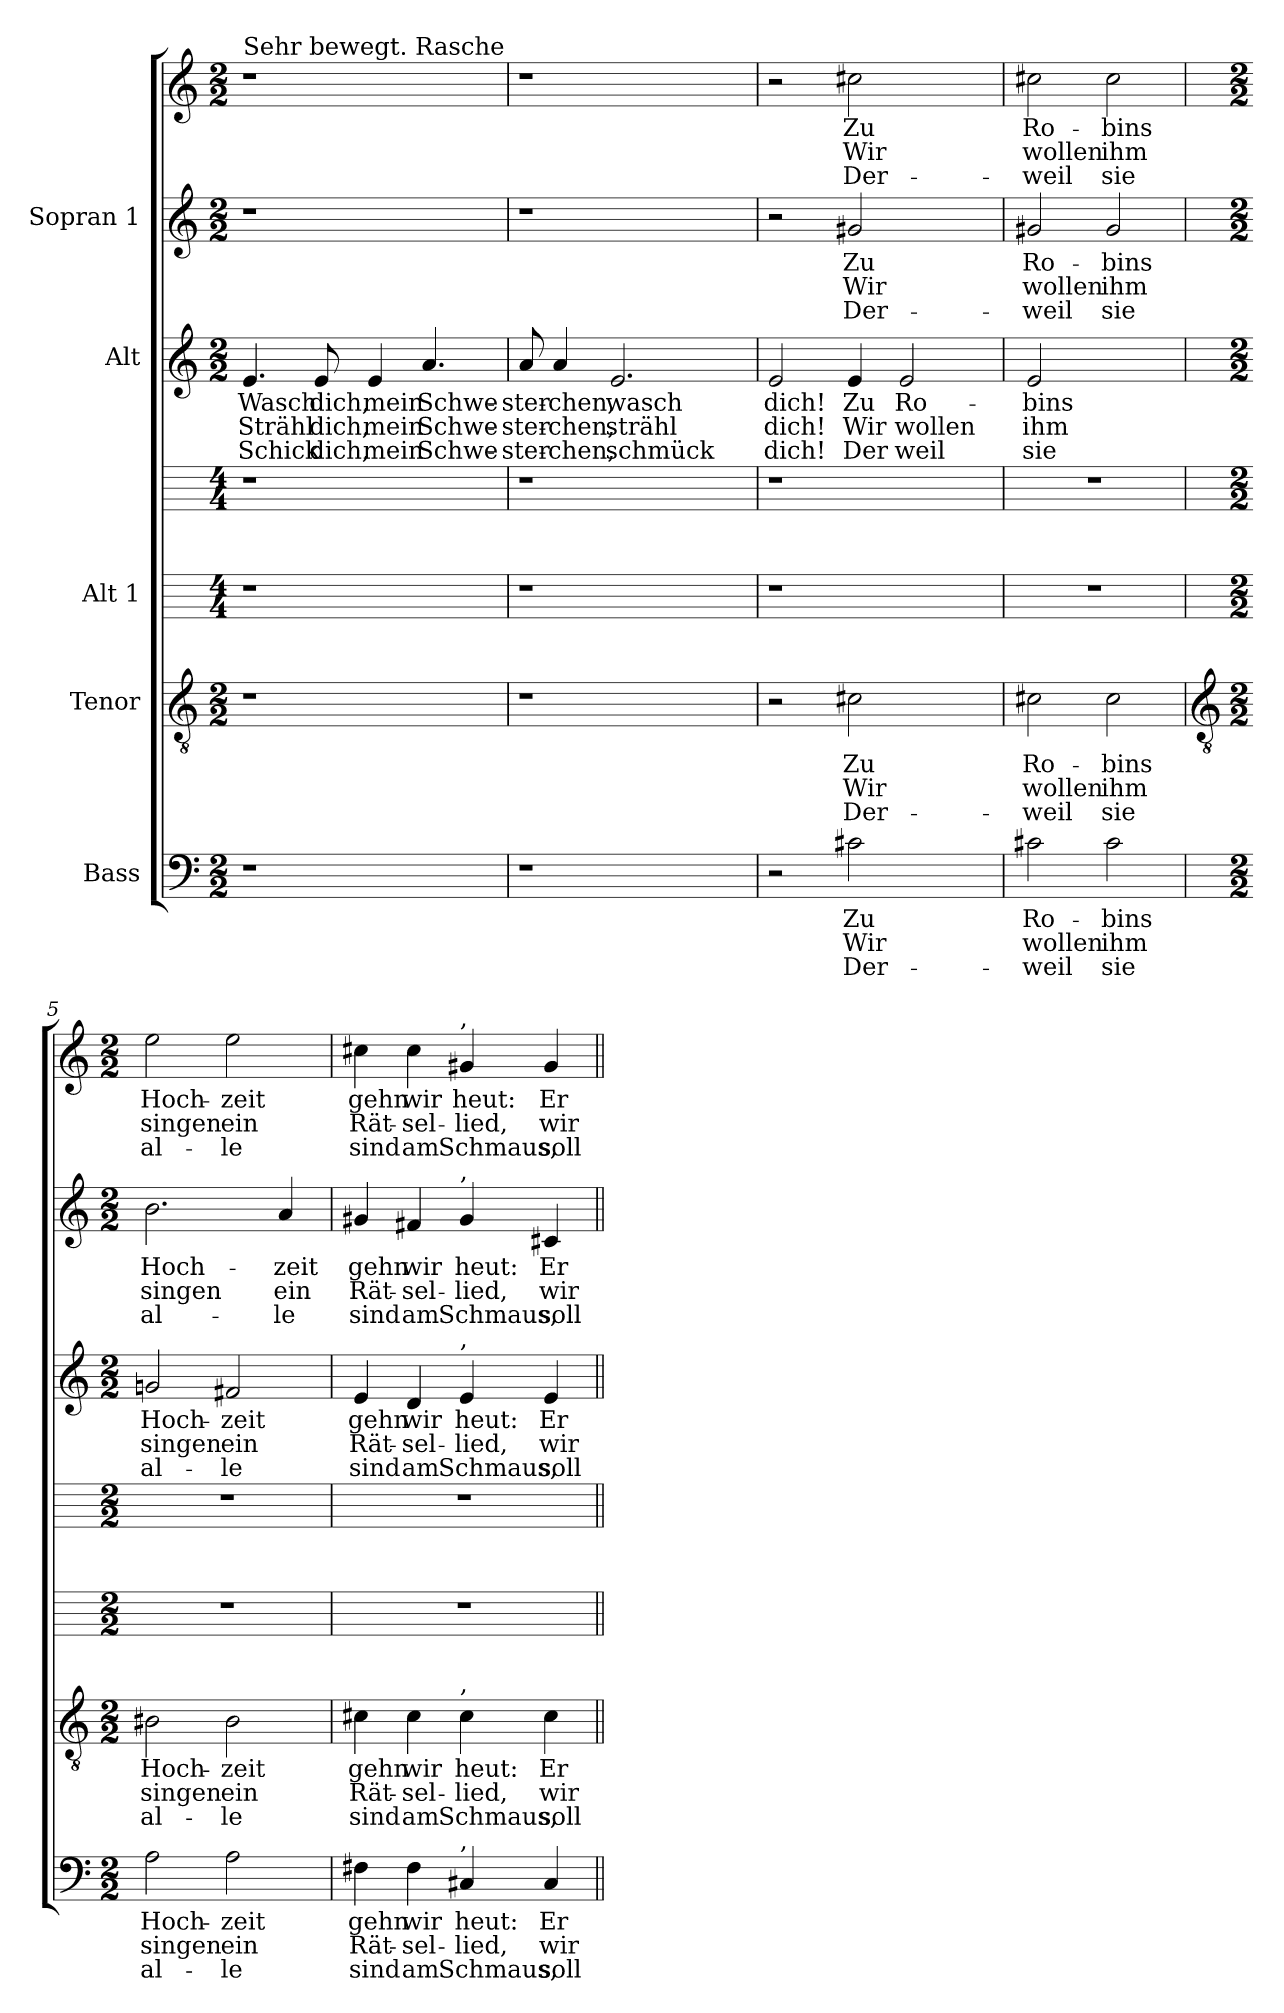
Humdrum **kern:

**kern	**text	**text	**text	**kern	**text	**text	**text	**kern	**kern	**kern	**text	**text	**text	**kern	**text	**text	**text	**kern	**text	**text	**text
*part5	*part5	*part5	*part5	*part4	*part4	*part4	*part4	*part3	*part3	*part2	*part2	*part2	*part2	*part1	*part1	*part1	*part1	*part1	*part1	*part1	*part1
*staff7	*staff7	*staff7	*staff7	*staff6	*staff6	*staff6	*staff6	*staff5	*staff4	*staff3	*staff3	*staff3	*staff3	*staff2	*staff2	*staff2	*staff2	*staff1	*staff1	*staff1	*staff1
*I"Bass	*	*	*	*I"Tenor	*	*	*	*I"Alt 1	*	*I"Alt	*	*	*	*I"Sopran 1	*	*	*	*	*	*	*
*clefF4	*	*	*	*clefGv2	*	*	*	*	*	*clefG2	*	*	*	*clefG2	*	*	*	*clefG2	*	*	*
*k[]	*	*	*	*k[]	*	*	*	*	*	*k[]	*	*	*	*k[]	*	*	*	*k[]	*	*	*
*C:	*	*	*	*C:	*	*	*	*	*	*C:	*	*	*	*C:	*	*	*	*C:	*	*	*
*M2/2	*	*	*	*M2/2	*	*	*	*M4/4	*M4/4	*M2/2	*	*	*	*M2/2	*	*	*	*M2/2	*	*	*
=1	=1	=1	=1	=1	=1	=1	=1	=1	=1	=1	=1	=1	=1	=1	=1	=1	=1	=1	=1	=1	=1
!	!	!	!	!	!	!	!	!	!	!	!	!	!	!	!	!	!	!LO:TX:a:t=Sehr bewegt. Rasche	!	!	!
!	!	!	!	!	!	!	!	!	!	!	!LO:LY:b	!LO:LY:b	!LO:LY:b	!	!	!	!	!	!	!	!
*	*	*	*	*	*	*	*	*	*	*^	*	*	*	*	*	*	*	*	*	*	*
1r	.	.	.	1r	.	.	.	1r	1r	4.e	2ryy	Wasch	Strähl	Schick	1r	.	.	.	1r	.	.	.
!	!	!	!	!	!	!	!	!	!	!	!	!LO:LY:b	!LO:LY:b	!LO:LY:b	!	!	!	!	!	!	!	!
.	.	.	.	.	.	.	.	.	.	8e	.	dich,	dich,	dich,	.	.	.	.	.	.	.	.
!	!	!	!	!	!	!	!	!	!	!	!	!LO:LY:b	!LO:LY:b	!LO:LY:b	!	!	!	!	!	!	!	!
.	.	.	.	.	.	.	.	.	.	4e	4ryy	mein	mein	mein	.	.	.	.	.	.	.	.
!	!	!	!	!	!	!	!	!	!	!	!	!LO:LY:b	!LO:LY:b	!LO:LY:b	!	!	!	!	!	!	!	!
.	.	.	.	.	.	.	.	.	.	4.a	4ryy	Schwe-	-Schwe-	-Schwe-	.	.	.	.	.	.	.	.
8ryy	.	.	.	8ryy	.	.	.	8ryy	8ryy	.	8ryy	.	.	.	8ryy	.	.	.	8ryy	.	.	.
=2	=2	=2	=2	=2	=2	=2	=2	=2	=2	=2	=2	=2	=2	=2	=2	=2	=2	=2	=2	=2	=2	=2
!	!	!	!	!	!	!	!	!	!	!	!	!LO:LY:b	!LO:LY:b	!LO:LY:b	!	!	!	!	!	!	!	!
1r	.	.	.	1r	.	.	.	1r	1r	8a	2ryy	-ster-	-ster-	-ster-	1r	.	.	.	1r	.	.	.
!	!	!	!	!	!	!	!	!	!	!	!	!LO:LY:b	!LO:LY:b	!LO:LY:b	!	!	!	!	!	!	!	!
.	.	.	.	.	.	.	.	.	.	4a	.	-chen,	chen,	chen,	.	.	.	.	.	.	.	.
!	!	!	!	!	!	!	!	!	!	!	!	!LO:LY:b	!LO:LY:b	!LO:LY:b	!	!	!	!	!	!	!	!
.	.	.	.	.	.	.	.	.	.	2.e	.	wasch	strähl	schmück	.	.	.	.	.	.	.	.
.	.	.	.	.	.	.	.	.	.	.	2ryy	.	.	.	.	.	.	.	.	.	.	.
8ryy	.	.	.	8ryy	.	.	.	8ryy	8ryy	.	8ryy	.	.	.	8ryy	.	.	.	8ryy	.	.	.
=3	=3	=3	=3	=3	=3	=3	=3	=3	=3	=3	=3	=3	=3	=3	=3	=3	=3	=3	=3	=3	=3	=3
!	!	!	!	!	!	!	!	!	!	!	!	!LO:LY:b	!LO:LY:b	!LO:LY:b	!	!	!	!	!	!	!	!
2r	.	.	.	2r	.	.	.	1r	1r	2e	1ryy	dich!	dich!	dich!	2r	.	.	.	2r	.	.	.
!	!LO:LY:b	!LO:LY:b	!LO:LY:b	!	!LO:LY:b	!LO:LY:b	!LO:LY:b	!	!	!	!	!	!	!	!	!LO:LY:b	!LO:LY:b	!LO:LY:b	!	!LO:LY:b	!LO:LY:b	!LO:LY:b
8qqGGyy	...	...	...	8qqGyy	...	...	...	.	.	.	.	.	.	.	8qqgyy	-...	...	...	8qqgyy	...	...	...
!	!LO:LY:b	!LO:LY:b	!LO:LY:b	!	!LO:LY:b	!LO:LY:b	!LO:LY:b	!	!	!	!	!LO:LY:b	!LO:LY:b	!LO:LY:b	!	!LO:LY:b	!LO:LY:b	!LO:LY:b	!	!LO:LY:b	!LO:LY:b	!LO:LY:b
2c#X	Zu	Wir	Der-	2c#X	Zu	Wir	Der-	.	.	4e	.	Zu	Wir	Der	2g#X	Zu	Wir	Der-	2cc#X	Zu	Wir	Der-
!	!	!	!	!	!	!	!	!	!	!	!	!LO:LY:b	!LO:LY:b	!LO:LY:b	!	!	!	!	!	!	!	!
.	.	.	.	.	.	.	.	.	.	2e	.	Ro-	-wollen	weil	.	.	.	.	.	.	.	.
4ryy	.	.	.	4ryy	.	.	.	4ryy	4ryy	.	4ryy	.	.	.	4ryy	.	.	.	4ryy	.	.	.
=4	=4	=4	=4	=4	=4	=4	=4	=4	=4	=4	=4	=4	=4	=4	=4	=4	=4	=4	=4	=4	=4	=4
!	!LO:LY:b	!LO:LY:b	!LO:LY:b	!	!LO:LY:b	!LO:LY:b	!LO:LY:b	!	!	!	!	!LO:LY:b	!LO:LY:b	!LO:LY:b	!	!LO:LY:b	!LO:LY:b	!LO:LY:b	!	!LO:LY:b	!LO:LY:b	!LO:LY:b
2c#X	-Ro-	-wollen	weil	2c#X	-Ro-	-wollen	weil	1r	1r	2e	2ryy	bins	ihm	sie	2g#X	Ro-	-wollen	weil	2cc#X	-Ro-	-wollen	weil
!	!LO:LY:b	!LO:LY:b	!LO:LY:b	!	!LO:LY:b	!LO:LY:b	!LO:LY:b	!	!	!	!	!	!	!	!	!LO:LY:b	!LO:LY:b	!LO:LY:b	!	!LO:LY:b	!LO:LY:b	!LO:LY:b
2c#	bins	ihm	sie	2c#	bins	ihm	sie	.	.	2ryy	2ryy	.	.	.	2g#	bins	ihm	sie	2cc#	bins	ihm	sie
*	*	*	*	*	*	*	*	*	*	*v	*v	*	*	*	*	*	*	*	*	*	*	*
!!LO:LB:g=z
=5	=5	=5	=5	=5	=5	=5	=5	=5	=5	=5	=5	=5	=5	=5	=5	=5	=5	=5	=5	=5	=5
*	*	*	*	*clefGv2	*	*	*	*	*	*	*	*	*	*	*	*	*	*	*	*	*
*M2/2	*	*	*	*M2/2	*	*	*	*M2/2	*M2/2	*M2/2	*	*	*	*M2/2	*	*	*	*M2/2	*	*	*
*	*	*	*	*	*	*	*	*	*	*^	*	*	*	*	*	*	*	*	*	*	*
!	!LO:LY:b	!LO:LY:b	!LO:LY:b	!	!LO:LY:b	!LO:LY:b	!LO:LY:b	!	!	!	!	!LO:LY:b	!LO:LY:b	!LO:LY:b	!	!LO:LY:b	!LO:LY:b	!LO:LY:b	!	!LO:LY:b	!LO:LY:b	!LO:LY:b
*	*	*	*	*	*	*	*	*	*	*v	*v	*	*	*	*	*	*	*	*	*	*	*
2A	Hoch-	-singen	al-	2B#X	Hoch-	-singen	al-	1r	1r	2gn	Hoch-	-singen	al-	2.b	Hoch-	-singen	al-	2ee	Hoch-	-singen	al-
!	!LO:LY:b	!LO:LY:b	!LO:LY:b	!	!LO:LY:b	!LO:LY:b	!LO:LY:b	!	!	!	!LO:LY:b	!LO:LY:b	!LO:LY:b	!	!	!	!	!	!LO:LY:b	!LO:LY:b	!LO:LY:b
2A	-zeit	ein	le	2B#	-zeit	ein	le	.	.	2f#X	-zeit	ein	le	.	.	.	.	2ee	-zeit	ein	le
!	!	!	!	!	!	!	!	!	!	!	!	!	!	!	!LO:LY:b	!LO:LY:b	!LO:LY:b	!	!	!	!
.	.	.	.	.	.	.	.	.	.	.	.	.	.	4a	-zeit	ein	le	.	.	.	.
=6	=6	=6	=6	=6	=6	=6	=6	=6	=6	=6	=6	=6	=6	=6	=6	=6	=6	=6	=6	=6	=6
!	!LO:LY:b	!LO:LY:b	!LO:LY:b	!	!LO:LY:b	!LO:LY:b	!LO:LY:b	!	!	!	!LO:LY:b	!LO:LY:b	!LO:LY:b	!	!LO:LY:b	!LO:LY:b	!LO:LY:b	!	!LO:LY:b	!LO:LY:b	!LO:LY:b
4F#X	gehn	Rät-	-sind	4c#X	gehn	Rät-	-sind	1r	1r	4e	gehn	Rät-	-sind	4g#X	gehn	Rät-	-sind	4cc#X	gehn	Rät-	-sind
!	!LO:LY:b	!LO:LY:b	!LO:LY:b	!	!LO:LY:b	!LO:LY:b	!LO:LY:b	!	!	!	!LO:LY:b	!LO:LY:b	!LO:LY:b	!	!LO:LY:b	!LO:LY:b	!LO:LY:b	!	!LO:LY:b	!LO:LY:b	!LO:LY:b
4F#	wir	sel-	-am	4c#	wir	sel-	-am	.	.	4d	wir	sel-	-am	4f#X	wir	sel-	-am	4cc#	wir	sel-	-am
!	!	!	!	!	!	!	!	!	!	!	!	!	!	!	!	!	!	!LO:TX:a:t=,	!	!	!
!	!	!	!	!	!	!	!	!	!	!	!	!	!	!LO:TX:a:t=,	!	!	!	!	!	!	!
!	!	!	!	!	!	!	!	!	!	!LO:TX:a:t=,	!	!	!	!	!	!	!	!	!	!	!
!	!	!	!	!LO:TX:a:t=,	!	!	!	!	!	!	!	!	!	!	!	!	!	!	!	!	!
!LO:TX:a:t=,	!	!	!	!	!	!	!	!	!	!	!	!	!	!	!	!	!	!	!	!	!
!	!LO:LY:b	!LO:LY:b	!LO:LY:b	!	!LO:LY:b	!LO:LY:b	!LO:LY:b	!	!	!	!LO:LY:b	!LO:LY:b	!LO:LY:b	!	!LO:LY:b	!LO:LY:b	!LO:LY:b	!	!LO:LY:b	!LO:LY:b	!LO:LY:b
4C#X	heut:	lied,	Schmaus,	4c#	heut:	lied,	Schmaus,	.	.	4e	heut:	lied,	Schmaus,	4g#	heut:	lied,	Schmaus,	4g#X	heut:	lied,	Schmaus,
!	!LO:LY:b	!LO:LY:b	!LO:LY:b	!	!LO:LY:b	!LO:LY:b	!LO:LY:b	!	!	!	!LO:LY:b	!LO:LY:b	!LO:LY:b	!	!LO:LY:b	!LO:LY:b	!LO:LY:b	!	!LO:LY:b	!LO:LY:b	!LO:LY:b
4C#	Er	wir	soll	4c#	Er	wir	soll	.	.	4e	Er	wir	soll	4c#X	Er	wir	soll	4g#	Er	wir	soll
=||	=||	=||	=||	=||	=||	=||	=||	=||	=||	=||	=||	=||	=||	=||	=||	=||	=||	=||	=||	=||	=||
*-	*-	*-	*-	*-	*-	*-	*-	*-	*-	*-	*-	*-	*-	*-	*-	*-	*-	*-	*-	*-	*-
